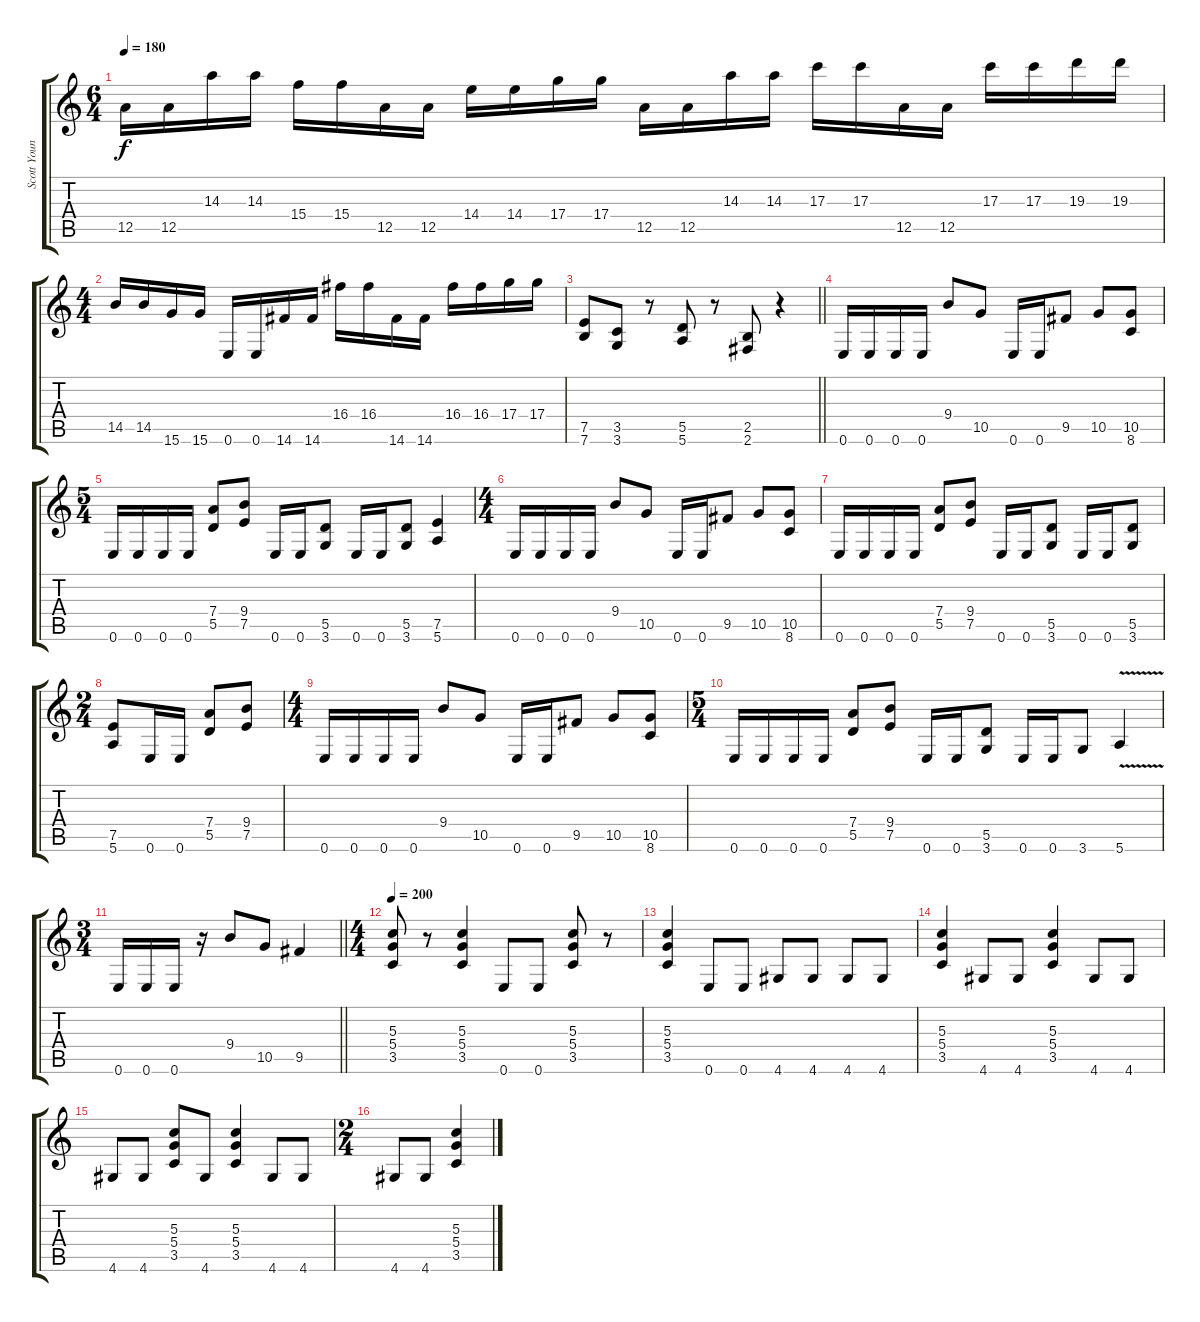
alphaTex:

\track ("Scott Young" "Scott Youn") {instrument overdrivenguitar}
\staff {score tabs}
\tuning (E4 B3 G3 D3 A2 E2) {hide}
\ts (6 4)
\tempo 180
\clef g2
\ks c
12.5.16{dy f} 12.5.16 14.3.16 14.3.16 15.4.16 15.4.16 12.5.16 12.5.16 14.4.16 14.4.16 17.4.16 17.4.16 12.5.16 12.5.16 14.3.16 14.3.16 17.3.16 17.3.16 12.5.16 12.5.16 17.3.16 17.3.16 19.3.16 19.3.16 |
\ts (4 4)
14.5.16 14.5.16 15.6.16 15.6.16 0.6.16 0.6.16 14.6.16 14.6.16 16.4.16 16.4.16 14.6.16 14.6.16 16.4.16 16.4.16 17.4.16 17.4.16 |
\barLineRight lightlight
(7.5 7.6).8 (3.5 3.6).8 r.8 (5.5 5.6).8 r.8 (2.5 2.6).8 r.4 |
0.6.16 0.6.16 0.6.16 0.6.16 9.4.8 10.5.8 0.6.16 0.6.16 9.5.8 10.5.8 (10.5 8.6).8 |
\ts (5 4)
0.6.16 0.6.16 0.6.16 0.6.16 (7.4 5.5).8 (9.4 7.5).8 0.6.16 0.6.16 (5.5 3.6).8 0.6.16 0.6.16 (5.5 3.6).8 (7.5 5.6).4 |
\ts (4 4)
0.6.16 0.6.16 0.6.16 0.6.16 9.4.8 10.5.8 0.6.16 0.6.16 9.5.8 10.5.8 (10.5 8.6).8 |
0.6.16 0.6.16 0.6.16 0.6.16 (7.4 5.5).8 (9.4 7.5).8 0.6.16 0.6.16 (5.5 3.6).8 0.6.16 0.6.16 (5.5 3.6).8 |
\ts (2 4)
(7.5 5.6).8 0.6.16 0.6.16 (7.4 5.5).8 (9.4 7.5).8 |
\ts (4 4)
0.6.16 0.6.16 0.6.16 0.6.16 9.4.8 10.5.8 0.6.16 0.6.16 9.5.8 10.5.8 (10.5 8.6).8 |
\ts (5 4)
0.6.16 0.6.16 0.6.16 0.6.16 (7.4 5.5).8 (9.4 7.5).8 0.6.16 0.6.16 (5.5 3.6).8 0.6.16 0.6.16 3.6.8 5.6{v}.4 |
\ts (3 4)
\barLineRight lightlight
0.6.16 0.6.16 0.6.16 r.16 9.4.8 10.5.8 9.5.4 |
\ts (4 4)
\tempo 200
(5.3 5.4 3.5).8 r.8 (5.3 5.4 3.5).4 0.6.8 0.6.8 (5.3 5.4 3.5).8 r.8 |
(5.3 5.4 3.5).4 0.6.8 0.6.8 4.6.8 4.6.8 4.6.8 4.6.8 |
(5.3 5.4 3.5).4 4.6.8 4.6.8 (5.3 5.4 3.5).4 4.6.8 4.6.8 |
4.6.8 4.6.8 (5.3 5.4 3.5).8 4.6.8 (5.3 5.4 3.5).4 4.6.8 4.6.8 |
\ts (2 4)
4.6.8 4.6.8 (5.3 5.4 3.5).4
